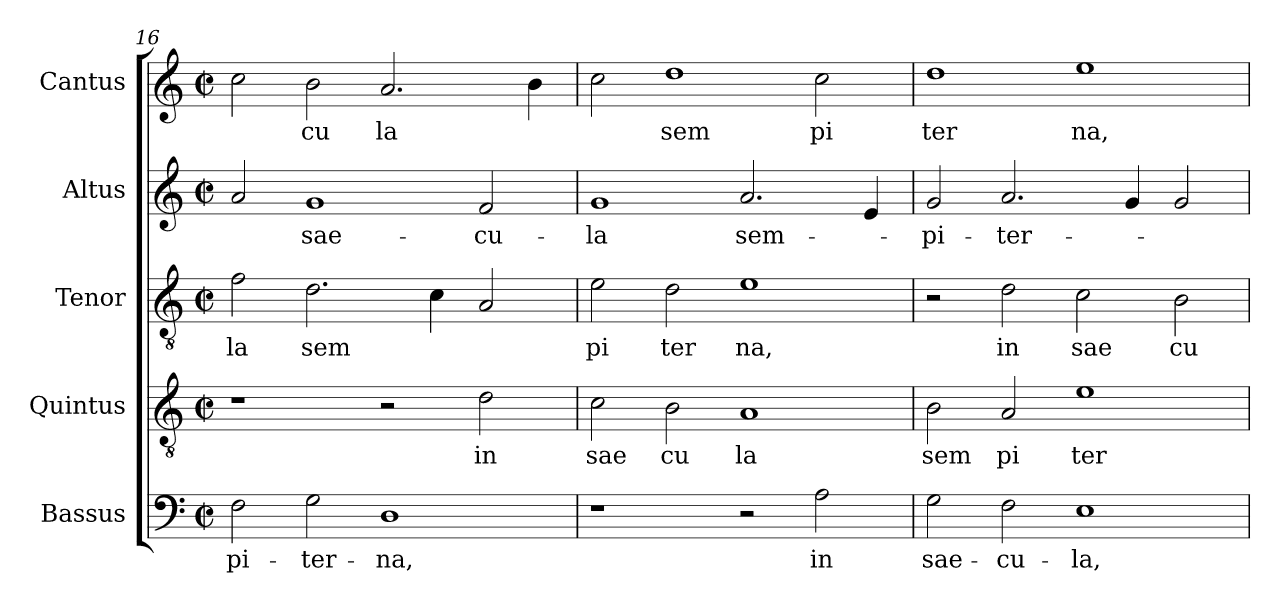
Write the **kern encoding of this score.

**kern	**text	**kern	**text	**kern	**text	**kern	**text	**kern	**text
*part5	*part5	*part4	*part4	*part3	*part3	*part2	*part2	*part1	*part1
*staff5	*staff5	*staff4	*staff4	*staff3	*staff3	*staff2	*staff2	*staff1	*staff1
*I"Bassus	*	*I"Quintus	*	*I"Tenor	*	*I"Altus	*	*I"Cantus	*
*clefF4	*	*clefGv2	*	*clefGv2	*	*clefG2	*	*clefG2	*
*M2/2	*	*M2/2	*	*M2/2	*	*M2/2	*	*M2/2	*
*met(c|)	*	*met(c|)	*	*met(c|)	*	*met(c|)	*	*met(c|)	*
=16	=16	=16	=16	=16	=16	=16	=16	=16	=16
!	!LO:LY:b:cj	!	!	!	!LO:LY:b:cj	!	!	!	!
2F\	-pi-	1r	.	2f\	la	2a/	.	2cc\	.
!	!LO:LY:b:cj	!	!	!	!LO:LY:b	!	!LO:LY:b:cj	!	!LO:LY:b:cj
2G\	-ter-	.	.	2.d\	sem	1g	sae-	2b\	cu
!	!LO:LY:b:cj	!	!	!	!	!	!	!	!LO:LY:b:cj
1D	-na,	2r	.	.	.	.	.	2.a/	la
.	.	.	.	4c\	.	.	.	.	.
!	!	!	!LO:LY:b:cj	!	!	!	!LO:LY:b:cj	!	!
.	.	2d\	in	2A/	.	2f/	-cu-	.	.
.	.	.	.	.	.	.	.	4b\	.
=17	=17	=17	=17	=17	=17	=17	=17	=17	=17
!	!	!	!LO:LY:b:cj	!	!LO:LY:b:cj	!	!LO:LY:b:cj	!	!
1r	.	2c\	sae	2e\	pi	1g	-la	2cc\	.
!	!	!	!LO:LY:b:cj	!	!LO:LY:b:cj	!	!	!	!LO:LY:b:cj
.	.	2B\	cu	2d\	ter	.	.	1dd	sem
!	!	!	!LO:LY:b:cj	!	!LO:LY:b:cj	!	!LO:LY:b	!	!
2r	.	1A	la	1e	na,	2.a/	sem-	.	.
!	!LO:LY:b:cj	!	!	!	!	!	!	!	!LO:LY:b:cj
2A\	in	.	.	.	.	.	.	2cc\	pi
.	.	.	.	.	.	4e/	.	.	.
=18	=18	=18	=18	=18	=18	=18	=18	=18	=18
!	!LO:LY:b:cj	!	!LO:LY:b:cj	!	!	!	!LO:LY:b:cj	!	!LO:LY:b:cj
2G\	sae-	2B\	sem	2r	.	2g/	-pi-	1dd	ter
!	!LO:LY:b:cj	!	!LO:LY:b:cj	!	!LO:LY:b:cj	!	!LO:LY:b	!	!
2F\	-cu-	2A/	pi	2d\	in	2.a/	-ter-	.	.
!	!LO:LY:b:cj	!	!LO:LY:b:cj	!	!LO:LY:b:cj	!	!	!	!LO:LY:b:cj
1E	-la,	1e	ter	2c\	sae	.	.	1ee	na,
.	.	.	.	.	.	4g/	.	.	.
!	!	!	!	!	!LO:LY:b:cj	!	!	!	!
.	.	.	.	2B\	cu	2g/	.	.	.
=	=	=	=	=	=	=	=	=	=
*-	*-	*-	*-	*-	*-	*-	*-	*-	*-
